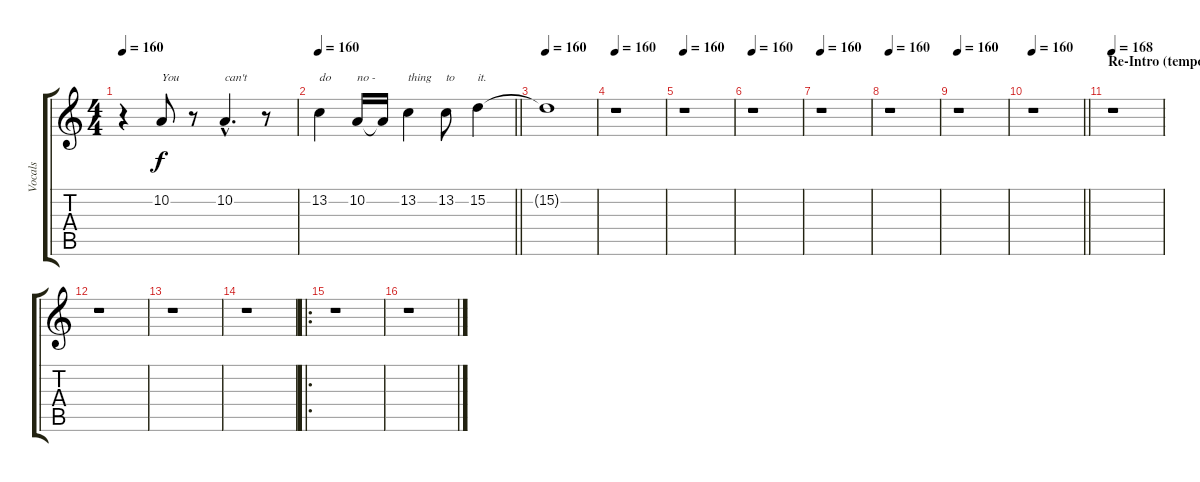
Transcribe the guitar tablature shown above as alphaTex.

\track ("Vocals" "Vocals") {instrument viola}
\staff {score tabs}
\tuning (E4 B3 G3 D3 A2 D2) {hide}
\ts (4 4)
\tempo 160
\clef g2
\ks c
r.4{dy f} 10.2.8{txt "You"} r.8 10.2{hac}.4{d txt "can't"} r.8 |
\tempo 160
\barLineRight lightlight
13.2.4{txt "do"} 10.2.16{txt "no -"} 10.2{t}.16 13.2.4{txt "thing"} 13.2.8{txt "to"} 15.2.4{txt "it."} |
\tempo 160
15.2{t}.1 |
\tempo 160
r.1 |
\tempo 160
r.1 |
\tempo 160
r.1 |
\tempo 160
r.1 |
\tempo 160
r.1 |
\tempo 160
r.1 |
\tempo 160
\barLineRight lightlight
r.1 |
\section ("" "Re-Intro (tempo: 168)")
\tempo 168
r.1 |
r.1 |
r.1 |
r.1 |
\ro
r.1 |
r.1
